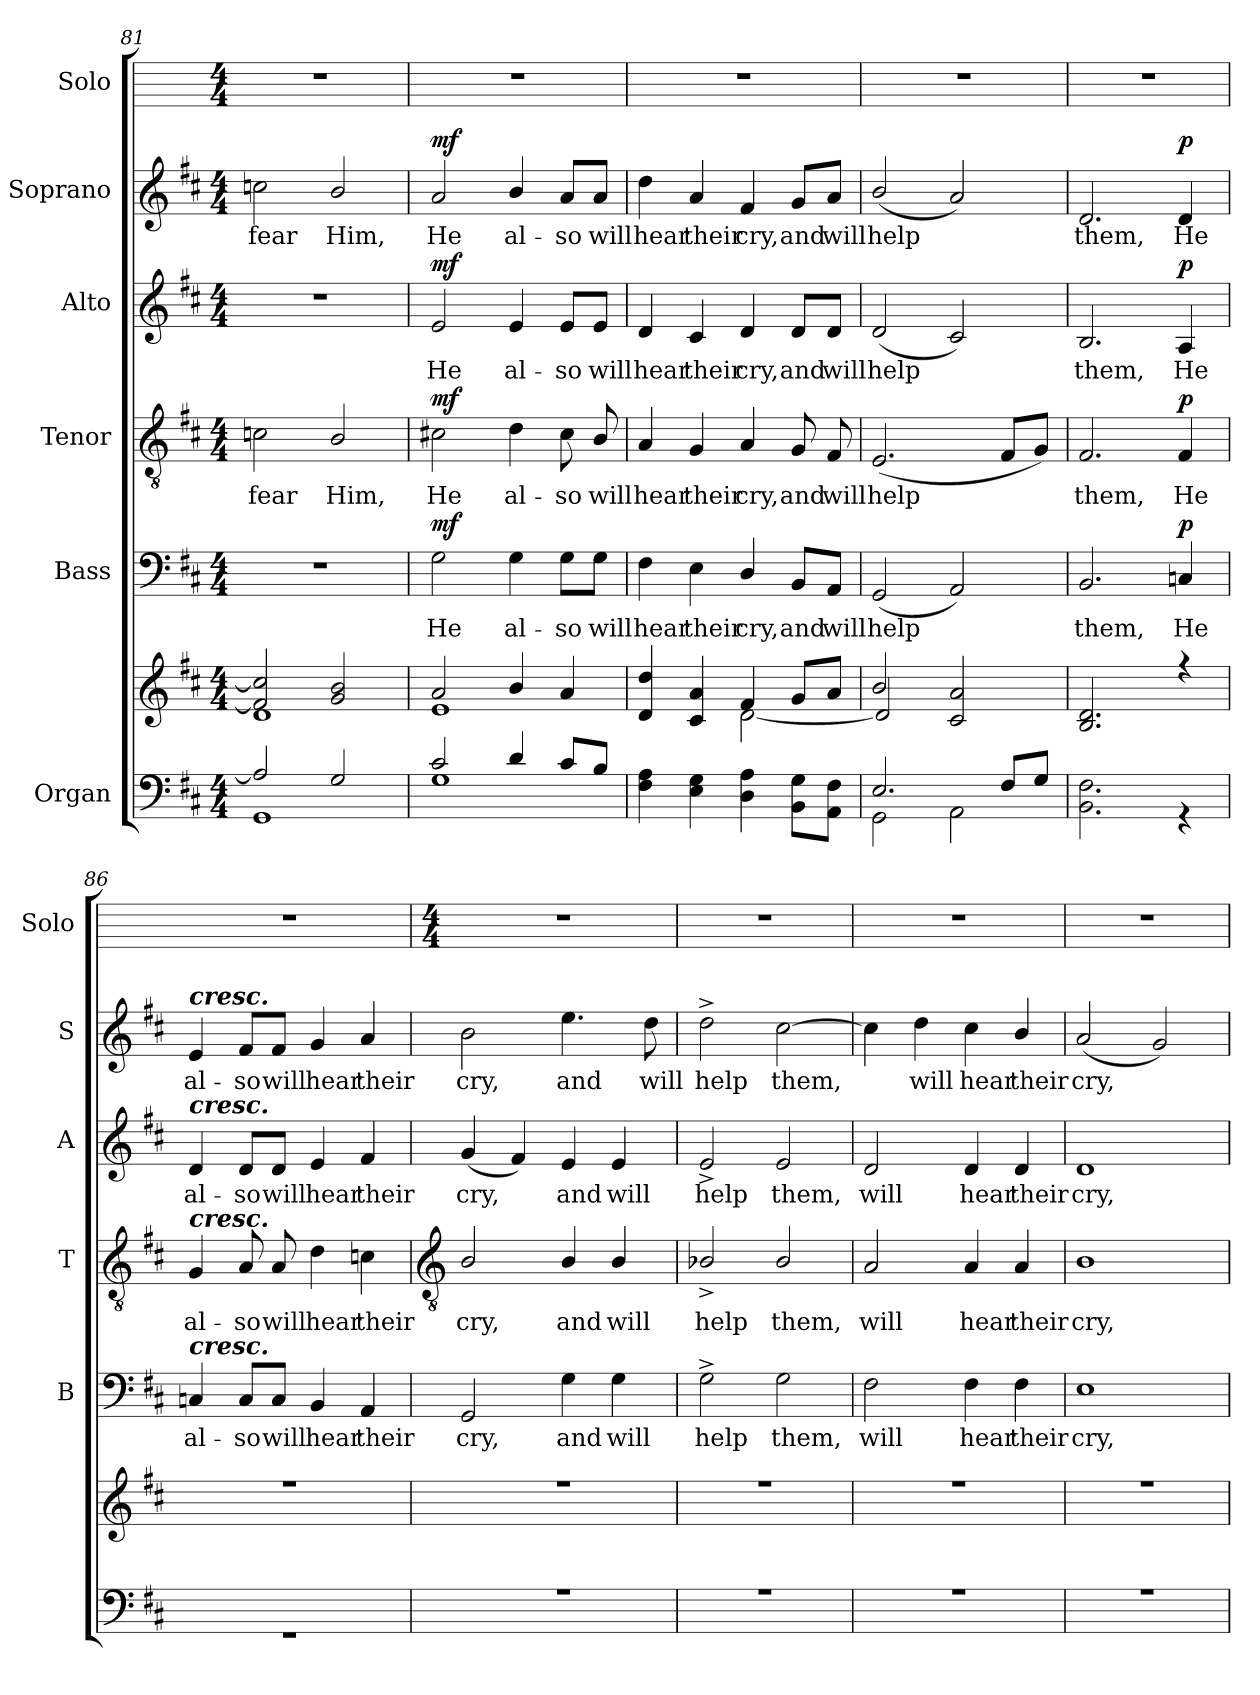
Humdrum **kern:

**kern	**kern	**dynam	**kern	**text	**dynam	**kern	**text	**dynam	**kern	**text	**dynam	**kern	**text	**dynam	**kern
*part6	*part6	*part6	*part5	*part5	*part5	*part4	*part4	*part4	*part3	*part3	*part3	*part2	*part2	*part2	*part1
*staff7	*staff6	*staff6/7	*staff5	*staff5	*staff5	*staff4	*staff4	*staff4	*staff3	*staff3	*staff3	*staff2	*staff2	*staff2	*staff1
*I"Organ	*	*	*I"Bass	*	*	*I"Tenor	*	*	*I"Alto	*	*	*I"Soprano	*	*	*I"Solo
*	*	*	*I'B	*	*	*I'T	*	*	*I'A	*	*	*I'S	*	*	*I'Solo
!!LO:LB:g=z
*clefF4	*clefG2	*	*clefF4	*	*	*clefGv2	*	*	*clefG2	*	*	*clefG2	*	*	*
*k[f#c#]	*k[f#c#]	*	*k[f#c#]	*	*	*k[f#c#]	*	*	*k[f#c#]	*	*	*k[f#c#]	*	*	*
*D:	*D:	*	*D:	*	*	*D:	*	*	*D:	*	*	*D:	*	*	*
*M4/4	*M4/4	*	*M4/4	*	*	*M4/4	*	*	*M4/4	*	*	*M4/4	*	*	*M4/4
=81	=81	=81	=81	=81	=81	=81	=81	=81	=81	=81	=81	=81	=81	=81	=81
*^	*^	*	*	*	*	*	*	*	*	*	*	*	*	*	*
!	!	!	!	!	!	!	!	!	!LO:LY:b	!	!	!	!	!	!LO:LY:b	!	!
2A/]	1GG\	2f#/] 2cc/]	1d\	.	1r	.	.	2cn	fear	.	1r	.	.	2ccn	fear	.	1r
!	!	!	!	!	!	!	!	!	!LO:LY:b	!	!	!	!	!	!LO:LY:b	!	!
2G/	.	2g/ 2b/	.	.	.	.	.	2B/	Him,	.	.	.	.	2b/	Him,	.	.
=82	=82	=82	=82	=82	=82	=82	=82	=82	=82	=82	=82	=82	=82	=82	=82	=82	=82
!	!	!	!	!LO:DY:b=2	!	!LO:LY:b	!	!	!LO:LY:b	!	!	!LO:LY:b	!	!	!LO:LY:b	!	!
!	!	!	!	!LO:DY:n=1:b=2	!	!	!	!	!	!	!	!	!	!	!	!	!
!	!	!	!	!LO:DY:n=2:b	!	!	!	!	!	!	!	!	!	!	!	!	!
!	!	!	!	!LO:DY:n=3:b	!	!	!LO:DY:b	!	!	!LO:DY:b	!	!	!LO:DY:b	!	!	!LO:DY:b	!
2c#/	1G\	2a/	1e\	mf mf mf mf	2G	He	mf	2c#X	He	mf	2e	He	mf	2a	He	mf	1r
!	!	!	!	!	!	!LO:LY:b	!	!	!LO:LY:b	!	!	!LO:LY:b	!	!	!LO:LY:b	!	!
4d/	.	4b/	.	.	4G	al-	.	4d\	al-	.	4e	al-	.	4b/	al-	.	.
!	!	!	!	!	!	!LO:LY:b	!	!	!LO:LY:b	!	!	!LO:LY:b	!	!	!LO:LY:b	!	!
8c#/L	.	4a/	.	.	8G\L	-so	.	8c#	-so	.	8e/L	-so	.	8a/L	-so	.	.
!	!	!	!	!	!	!LO:LY:b	!	!	!LO:LY:b	!	!	!LO:LY:b	!	!	!LO:LY:b	!	!
8B/J	.	.	.	.	8G\J	will	.	8B/	will	.	8e/J	will	.	8a/J	will	.	.
=83	=83	=83	=83	=83	=83	=83	=83	=83	=83	=83	=83	=83	=83	=83	=83	=83	=83
!	!	!	!	!	!	!LO:LY:b	!	!	!LO:LY:b	!	!	!LO:LY:b	!	!	!LO:LY:b	!	!
1ryy	4F#\ 4A\	4d/ 4dd/	2ryy	.	4F#	hear	.	4A	hear	.	4d	hear	.	4dd	hear	.	1r
!	!	!	!	!	!	!LO:LY:b	!	!	!LO:LY:b	!	!	!LO:LY:b	!	!	!LO:LY:b	!	!
.	4E\ 4G\	4c#/ 4a/	.	.	4E	their	.	4G	their	.	4c#	their	.	4a	their	.	.
!	!	!	!	!	!	!LO:LY:b	!	!	!LO:LY:b	!	!	!LO:LY:b	!	!	!LO:LY:b	!	!
.	4D\ 4A\	4f#/	[2d\	.	4D/	cry,	.	4A	cry,	.	4d	cry,	.	4f#	cry,	.	.
!	!	!	!	!	!	!LO:LY:b	!	!	!LO:LY:b	!	!	!LO:LY:b	!	!	!LO:LY:b	!	!
.	8BB\ 8G\L	8g/L	.	.	8BB/L	and	.	8G	and	.	8d/L	and	.	8g/L	and	.	.
!	!	!	!	!	!	!LO:LY:b	!	!	!LO:LY:b	!	!	!LO:LY:b	!	!	!LO:LY:b	!	!
.	8AA\ 8F#\J	8a/J	.	.	8AA/J	will	.	8F#	will	.	8d/J	will	.	8a/J	will	.	.
=84	=84	=84	=84	=84	=84	=84	=84	=84	=84	=84	=84	=84	=84	=84	=84	=84	=84
!	!	!	!	!	!	!LO:LY:b	!	!	!LO:LY:b	!	!	!LO:LY:b	!	!	!LO:LY:b	!	!
2.E/	2GG\	2b/	2d/]	.	(<2GG/	help	.	(<2.E	help	.	(<2d/	help	.	(<2b/	help	.	1r
.	2AA\	2c#/ 2a/	2ryy	.	2AA)	.	.	.	.	.	2c#)	.	.	2a)	.	.	.
8F#/L	.	.	.	.	.	.	.	8F#L	.	.	.	.	.	.	.	.	.
8G/J	.	.	.	.	.	.	.	8GJ)	.	.	.	.	.	.	.	.	.
=85	=85	=85	=85	=85	=85	=85	=85	=85	=85	=85	=85	=85	=85	=85	=85	=85	=85
!	!	!	!	!	!	!LO:LY:b	!	!	!LO:LY:b	!	!	!LO:LY:b	!	!	!LO:LY:b	!	!
1ryy	2.BB\ 2.F#\	2.B/ 2.d/	1ryy	.	2.BB	them,	.	2.F#	them,	.	2.B	them,	.	2.d	them,	.	1r
!	!	!	!	!	!	!LO:LY:b	!LO:DY:b	!	!LO:LY:b	!LO:DY:b	!	!LO:LY:b	!LO:DY:b	!	!LO:LY:b	!LO:DY:b	!
.	4r	4r	.	.	4Cn	He	p	4F#	He	p	4A	He	p	4d	He	p	.
=86	=86	=86	=86	=86	=86	=86	=86	=86	=86	=86	=86	=86	=86	=86	=86	=86	=86
!	!	!	!	!	!	!	!	!	!	!	!	!	!	!LO:TX:a:Bi:t=cresc.	!	!	!
!	!	!	!	!	!	!	!	!	!	!	!LO:TX:a:Bi:t=cresc.	!	!	!	!	!	!
!	!	!	!	!	!	!	!	!LO:TX:a:Bi:t=cresc.	!	!	!	!	!	!	!	!	!
!	!	!	!	!	!LO:TX:a:Bi:t=cresc.	!	!	!	!	!	!	!	!	!	!	!	!
!	!	!	!	!	!	!LO:LY:b	!	!	!LO:LY:b	!	!	!LO:LY:b	!	!	!LO:LY:b	!	!
1ryy	1r	1r	1ryy	.	4Cn	al-	.	4G	al-	.	4d	al-	.	4e	al-	.	1r
!	!	!	!	!	!	!LO:LY:b	!	!	!LO:LY:b	!	!	!LO:LY:b	!	!	!LO:LY:b	!	!
.	.	.	.	.	8C/L	-so	.	8A	-so	.	8d/L	-so	.	8f#/L	-so	.	.
!	!	!	!	!	!	!LO:LY:b	!	!	!LO:LY:b	!	!	!LO:LY:b	!	!	!LO:LY:b	!	!
.	.	.	.	.	8C/J	will	.	8A	will	.	8d/J	will	.	8f#/J	will	.	.
!	!	!	!	!	!	!LO:LY:b	!	!	!LO:LY:b	!	!	!LO:LY:b	!	!	!LO:LY:b	!	!
.	.	.	.	.	4BB	hear	.	4d	hear	.	4e	hear	.	4g	hear	.	.
!	!	!	!	!	!	!LO:LY:b	!	!	!LO:LY:b	!	!	!LO:LY:b	!	!	!LO:LY:b	!	!
.	.	.	.	.	4AA	their	.	4cn	their	.	4f#	their	.	4a	their	.	.
!!LO:LB:g=z
=87	=87	=87	=87	=87	=87	=87	=87	=87	=87	=87	=87	=87	=87	=87	=87	=87	=87
*	*	*	*	*	*	*	*	*clefGv2	*	*	*	*	*	*	*	*	*
*	*	*	*	*	*	*	*	*	*	*	*	*	*	*	*	*	*M4/4
!	!	!	!	!	!	!LO:LY:b	!	!	!LO:LY:b	!	!	!LO:LY:b	!	!	!LO:LY:b	!	!
1r	1ryy	1r	1ryy	.	2GG	cry,	.	2B/	cry,	.	(<4g	cry,	.	2b	cry,	.	1r
.	.	.	.	.	.	.	.	.	.	.	4f#)	.	.	.	.	.	.
!	!	!	!	!	!	!LO:LY:b	!	!	!LO:LY:b	!	!	!LO:LY:b	!	!	!LO:LY:b	!	!
.	.	.	.	.	4G	and	.	4B/	and	.	4e	and	.	4.ee	and	.	.
!	!	!	!	!	!	!LO:LY:b	!	!	!LO:LY:b	!	!	!LO:LY:b	!	!	!	!	!
.	.	.	.	.	4G	will	.	4B/	will	.	4e	will	.	.	.	.	.
!	!	!	!	!	!	!	!	!	!	!	!	!	!	!	!LO:LY:b	!	!
.	.	.	.	.	.	.	.	.	.	.	.	.	.	8dd	will	.	.
=88	=88	=88	=88	=88	=88	=88	=88	=88	=88	=88	=88	=88	=88	=88	=88	=88	=88
!	!	!	!	!	!	!LO:LY:b	!	!	!LO:LY:b	!	!	!LO:LY:b	!	!	!LO:LY:b	!	!
1r	1ryy	1r	1ryy	.	2G^\	help	.	2B-X^/	help	.	2e^/	help	.	2dd^	help	.	1r
!	!	!	!	!	!	!LO:LY:b	!	!	!LO:LY:b	!	!	!LO:LY:b	!	!	!LO:LY:b	!	!
.	.	.	.	.	2G	them,	.	2B-/	them,	.	2e	them,	.	[2cc#	them,	.	.
=89	=89	=89	=89	=89	=89	=89	=89	=89	=89	=89	=89	=89	=89	=89	=89	=89	=89
!	!	!	!	!	!	!LO:LY:b	!	!	!LO:LY:b	!	!	!LO:LY:b	!	!	!	!	!
1r	1ryy	1r	1ryy	.	2F#	will	.	2A	will	.	2d	will	.	4cc#]	.	.	1r
!	!	!	!	!	!	!	!	!	!	!	!	!	!	!	!LO:LY:b	!	!
.	.	.	.	.	.	.	.	.	.	.	.	.	.	4dd	will	.	.
!	!	!	!	!	!	!LO:LY:b	!	!	!LO:LY:b	!	!	!LO:LY:b	!	!	!LO:LY:b	!	!
.	.	.	.	.	4F#	hear	.	4A	hear	.	4d	hear	.	4cc#	hear	.	.
!	!	!	!	!	!	!LO:LY:b	!	!	!LO:LY:b	!	!	!LO:LY:b	!	!	!LO:LY:b	!	!
.	.	.	.	.	4F#	their	.	4A	their	.	4d	their	.	4b/	their	.	.
=90	=90	=90	=90	=90	=90	=90	=90	=90	=90	=90	=90	=90	=90	=90	=90	=90	=90
!	!	!	!	!	!	!LO:LY:b	!	!	!LO:LY:b	!	!	!LO:LY:b	!	!	!LO:LY:b	!	!
1r	1ryy	1r	1ryy	.	1E	cry,	.	1B	cry,	.	1d	cry,	.	(<2a	cry,	.	1r
.	.	.	.	.	.	.	.	.	.	.	.	.	.	2g)	.	.	.
*v	*v	*	*	*	*	*	*	*	*	*	*	*	*	*	*	*	*
*	*v	*v	*	*	*	*	*	*	*	*	*	*	*	*	*	*
=	=	=	=	=	=	=	=	=	=	=	=	=	=	=	=
*-	*-	*-	*-	*-	*-	*-	*-	*-	*-	*-	*-	*-	*-	*-	*-
